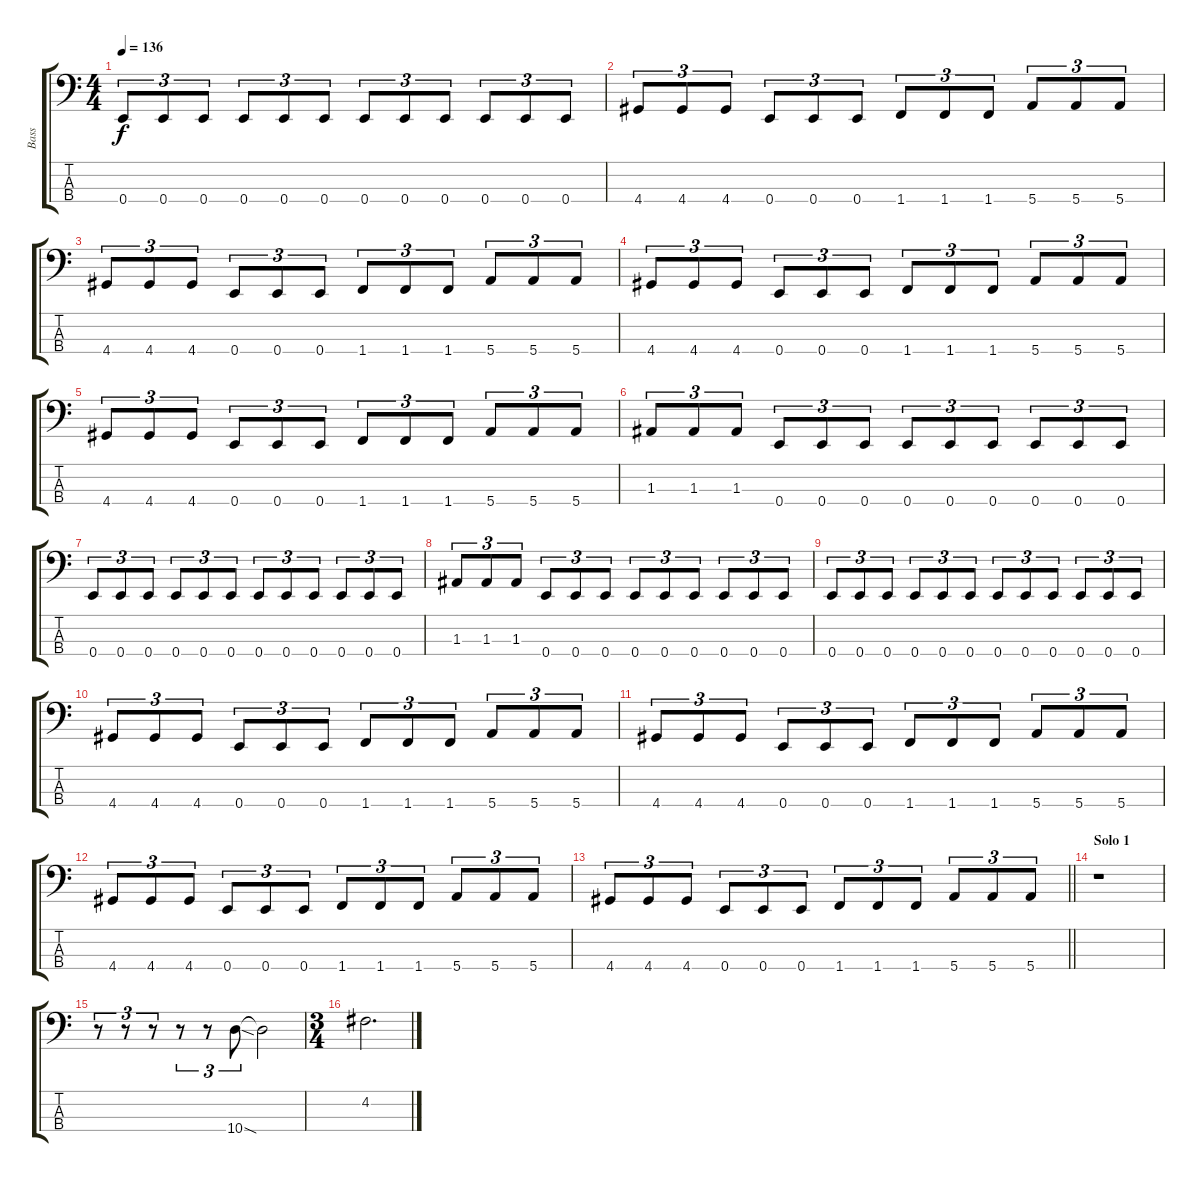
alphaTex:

\track ("Bass" "Bass") {instrument electricbassfinger}
\staff {score tabs}
\tuning (G2 D2 A1 E1) {hide}
\ts (4 4)
\tempo 136
\clef f4
\ks c
0.4.8{tu (3 2) dy f} 0.4.8{tu (3 2)} 0.4.8{tu (3 2)} 0.4.8{tu (3 2)} 0.4.8{tu (3 2)} 0.4.8{tu (3 2)} 0.4.8{tu (3 2)} 0.4.8{tu (3 2)} 0.4.8{tu (3 2)} 0.4.8{tu (3 2)} 0.4.8{tu (3 2)} 0.4.8{tu (3 2)} |
4.4.8{tu (3 2)} 4.4.8{tu (3 2)} 4.4.8{tu (3 2)} 0.4.8{tu (3 2)} 0.4.8{tu (3 2)} 0.4.8{tu (3 2)} 1.4.8{tu (3 2)} 1.4.8{tu (3 2)} 1.4.8{tu (3 2)} 5.4.8{tu (3 2)} 5.4.8{tu (3 2)} 5.4.8{tu (3 2)} |
4.4.8{tu (3 2)} 4.4.8{tu (3 2)} 4.4.8{tu (3 2)} 0.4.8{tu (3 2)} 0.4.8{tu (3 2)} 0.4.8{tu (3 2)} 1.4.8{tu (3 2)} 1.4.8{tu (3 2)} 1.4.8{tu (3 2)} 5.4.8{tu (3 2)} 5.4.8{tu (3 2)} 5.4.8{tu (3 2)} |
4.4.8{tu (3 2)} 4.4.8{tu (3 2)} 4.4.8{tu (3 2)} 0.4.8{tu (3 2)} 0.4.8{tu (3 2)} 0.4.8{tu (3 2)} 1.4.8{tu (3 2)} 1.4.8{tu (3 2)} 1.4.8{tu (3 2)} 5.4.8{tu (3 2)} 5.4.8{tu (3 2)} 5.4.8{tu (3 2)} |
4.4.8{tu (3 2)} 4.4.8{tu (3 2)} 4.4.8{tu (3 2)} 0.4.8{tu (3 2)} 0.4.8{tu (3 2)} 0.4.8{tu (3 2)} 1.4.8{tu (3 2)} 1.4.8{tu (3 2)} 1.4.8{tu (3 2)} 5.4.8{tu (3 2)} 5.4.8{tu (3 2)} 5.4.8{tu (3 2)} |
1.3.8{tu (3 2)} 1.3.8{tu (3 2)} 1.3.8{tu (3 2)} 0.4.8{tu (3 2)} 0.4.8{tu (3 2)} 0.4.8{tu (3 2)} 0.4.8{tu (3 2)} 0.4.8{tu (3 2)} 0.4.8{tu (3 2)} 0.4.8{tu (3 2)} 0.4.8{tu (3 2)} 0.4.8{tu (3 2)} |
0.4.8{tu (3 2)} 0.4.8{tu (3 2)} 0.4.8{tu (3 2)} 0.4.8{tu (3 2)} 0.4.8{tu (3 2)} 0.4.8{tu (3 2)} 0.4.8{tu (3 2)} 0.4.8{tu (3 2)} 0.4.8{tu (3 2)} 0.4.8{tu (3 2)} 0.4.8{tu (3 2)} 0.4.8{tu (3 2)} |
1.3.8{tu (3 2)} 1.3.8{tu (3 2)} 1.3.8{tu (3 2)} 0.4.8{tu (3 2)} 0.4.8{tu (3 2)} 0.4.8{tu (3 2)} 0.4.8{tu (3 2)} 0.4.8{tu (3 2)} 0.4.8{tu (3 2)} 0.4.8{tu (3 2)} 0.4.8{tu (3 2)} 0.4.8{tu (3 2)} |
0.4.8{tu (3 2)} 0.4.8{tu (3 2)} 0.4.8{tu (3 2)} 0.4.8{tu (3 2)} 0.4.8{tu (3 2)} 0.4.8{tu (3 2)} 0.4.8{tu (3 2)} 0.4.8{tu (3 2)} 0.4.8{tu (3 2)} 0.4.8{tu (3 2)} 0.4.8{tu (3 2)} 0.4.8{tu (3 2)} |
4.4.8{tu (3 2)} 4.4.8{tu (3 2)} 4.4.8{tu (3 2)} 0.4.8{tu (3 2)} 0.4.8{tu (3 2)} 0.4.8{tu (3 2)} 1.4.8{tu (3 2)} 1.4.8{tu (3 2)} 1.4.8{tu (3 2)} 5.4.8{tu (3 2)} 5.4.8{tu (3 2)} 5.4.8{tu (3 2)} |
4.4.8{tu (3 2)} 4.4.8{tu (3 2)} 4.4.8{tu (3 2)} 0.4.8{tu (3 2)} 0.4.8{tu (3 2)} 0.4.8{tu (3 2)} 1.4.8{tu (3 2)} 1.4.8{tu (3 2)} 1.4.8{tu (3 2)} 5.4.8{tu (3 2)} 5.4.8{tu (3 2)} 5.4.8{tu (3 2)} |
4.4.8{tu (3 2)} 4.4.8{tu (3 2)} 4.4.8{tu (3 2)} 0.4.8{tu (3 2)} 0.4.8{tu (3 2)} 0.4.8{tu (3 2)} 1.4.8{tu (3 2)} 1.4.8{tu (3 2)} 1.4.8{tu (3 2)} 5.4.8{tu (3 2)} 5.4.8{tu (3 2)} 5.4.8{tu (3 2)} |
\barLineRight lightlight
4.4.8{tu (3 2)} 4.4.8{tu (3 2)} 4.4.8{tu (3 2)} 0.4.8{tu (3 2)} 0.4.8{tu (3 2)} 0.4.8{tu (3 2)} 1.4.8{tu (3 2)} 1.4.8{tu (3 2)} 1.4.8{tu (3 2)} 5.4.8{tu (3 2)} 5.4.8{tu (3 2)} 5.4.8{tu (3 2)} |
\section ("" "Solo 1")
r.1 |
r.8{tu (3 2)} r.8{tu (3 2)} r.8{tu (3 2)} r.8{tu (3 2)} r.8{tu (3 2)} 10.4{sod}.8{tu (3 2)} 10.4{t}.2 |
\ts (3 4)
4.2.2{d}
